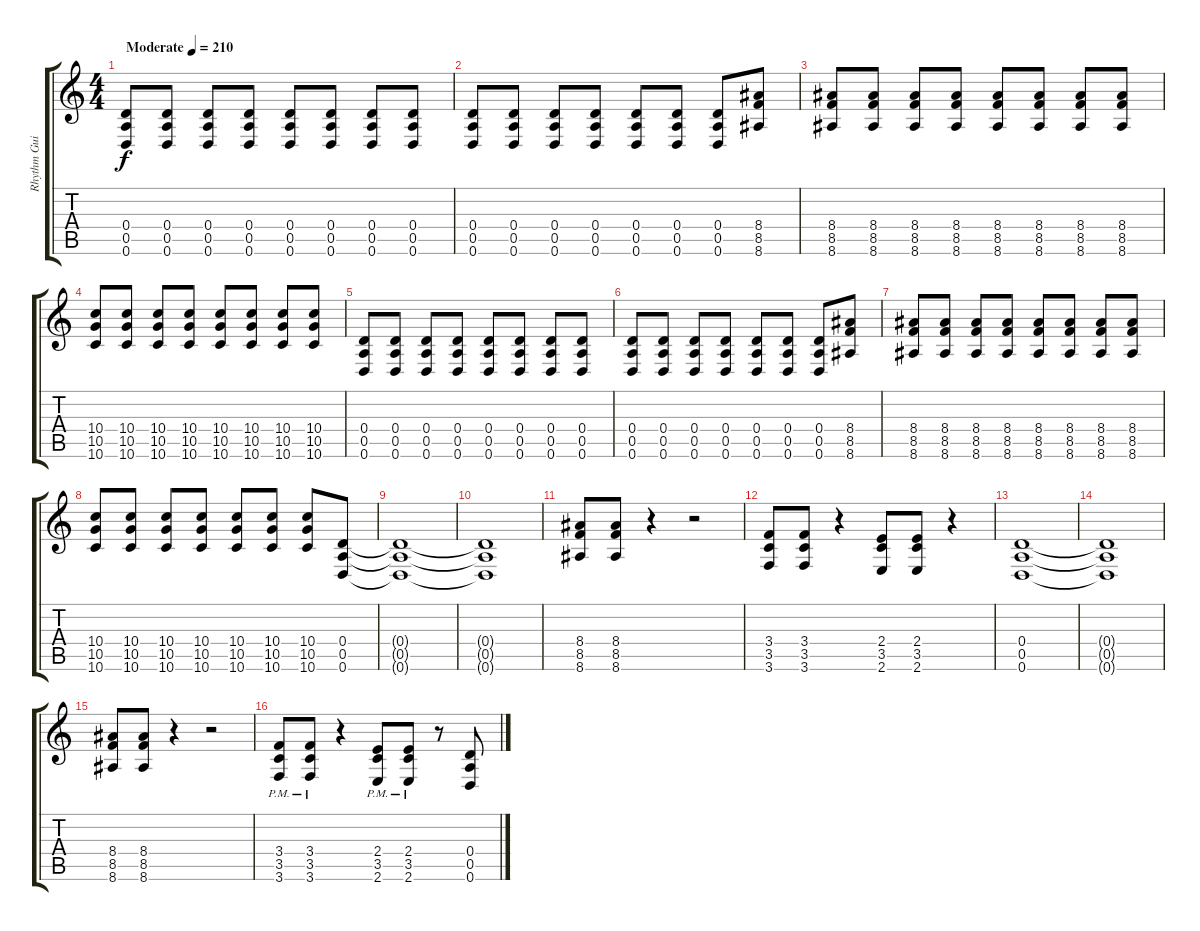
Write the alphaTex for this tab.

\track ("Rhythm Guitar" "Rhythm Gui") {instrument overdrivenguitar}
\staff {score tabs}
\tuning (E4 B3 G3 D3 A2 D2) {hide}
\ts (4 4)
\section ("" "")
\tempo (210 "Moderate")
\clef g2
\ks c
(0.4 0.5 0.6).8{dy f instrument overdrivenguitar} (0.4 0.5 0.6).8 (0.4 0.5 0.6).8 (0.4 0.5 0.6).8 (0.4 0.5 0.6).8 (0.4 0.5 0.6).8 (0.4 0.5 0.6).8 (0.4 0.5 0.6).8 |
(0.4 0.5 0.6).8 (0.4 0.5 0.6).8 (0.4 0.5 0.6).8 (0.4 0.5 0.6).8 (0.4 0.5 0.6).8 (0.4 0.5 0.6).8 (0.4 0.5 0.6).8 (8.4 8.5 8.6).8 |
(8.4 8.5 8.6).8 (8.4 8.5 8.6).8 (8.4 8.5 8.6).8 (8.4 8.5 8.6).8 (8.4 8.5 8.6).8 (8.4 8.5 8.6).8 (8.4 8.5 8.6).8 (8.4 8.5 8.6).8 |
(10.4 10.5 10.6).8 (10.4 10.5 10.6).8 (10.4 10.5 10.6).8 (10.4 10.5 10.6).8 (10.4 10.5 10.6).8 (10.4 10.5 10.6).8 (10.4 10.5 10.6).8 (10.4 10.5 10.6).8 |
(0.4 0.5 0.6).8 (0.4 0.5 0.6).8 (0.4 0.5 0.6).8 (0.4 0.5 0.6).8 (0.4 0.5 0.6).8 (0.4 0.5 0.6).8 (0.4 0.5 0.6).8 (0.4 0.5 0.6).8 |
(0.4 0.5 0.6).8 (0.4 0.5 0.6).8 (0.4 0.5 0.6).8 (0.4 0.5 0.6).8 (0.4 0.5 0.6).8 (0.4 0.5 0.6).8 (0.4 0.5 0.6).8 (8.4 8.5 8.6).8 |
(8.4 8.5 8.6).8 (8.4 8.5 8.6).8 (8.4 8.5 8.6).8 (8.4 8.5 8.6).8 (8.4 8.5 8.6).8 (8.4 8.5 8.6).8 (8.4 8.5 8.6).8 (8.4 8.5 8.6).8 |
(10.4 10.5 10.6).8 (10.4 10.5 10.6).8 (10.4 10.5 10.6).8 (10.4 10.5 10.6).8 (10.4 10.5 10.6).8 (10.4 10.5 10.6).8 (10.4 10.5 10.6).8 (0.4 0.5 0.6).8 |
(0.4{t} 0.5{t} 0.6{t}).1 |
(0.4{t} 0.5{t} 0.6{t}).1 |
(8.4 8.5 8.6).8 (8.4 8.5 8.6).8 r.4 r.2 |
(3.4 3.5 3.6).8 (3.4 3.5 3.6).8 r.4 (2.4 3.5 2.6).8 (2.4 3.5 2.6).8 r.4 |
(0.4 0.5 0.6).1 |
(0.4{t} 0.5{t} 0.6{t}).1 |
(8.4 8.5 8.6).8 (8.4 8.5 8.6).8 r.4 r.2 |
(3.4{pm} 3.5{pm} 3.6{pm}).8 (3.4{pm} 3.5{pm} 3.6{pm}).8 r.4 (2.4{pm} 3.5{pm} 2.6{pm}).8 (2.4{pm} 3.5{pm} 2.6{pm}).8 r.8 (0.4 0.5 0.6).8
